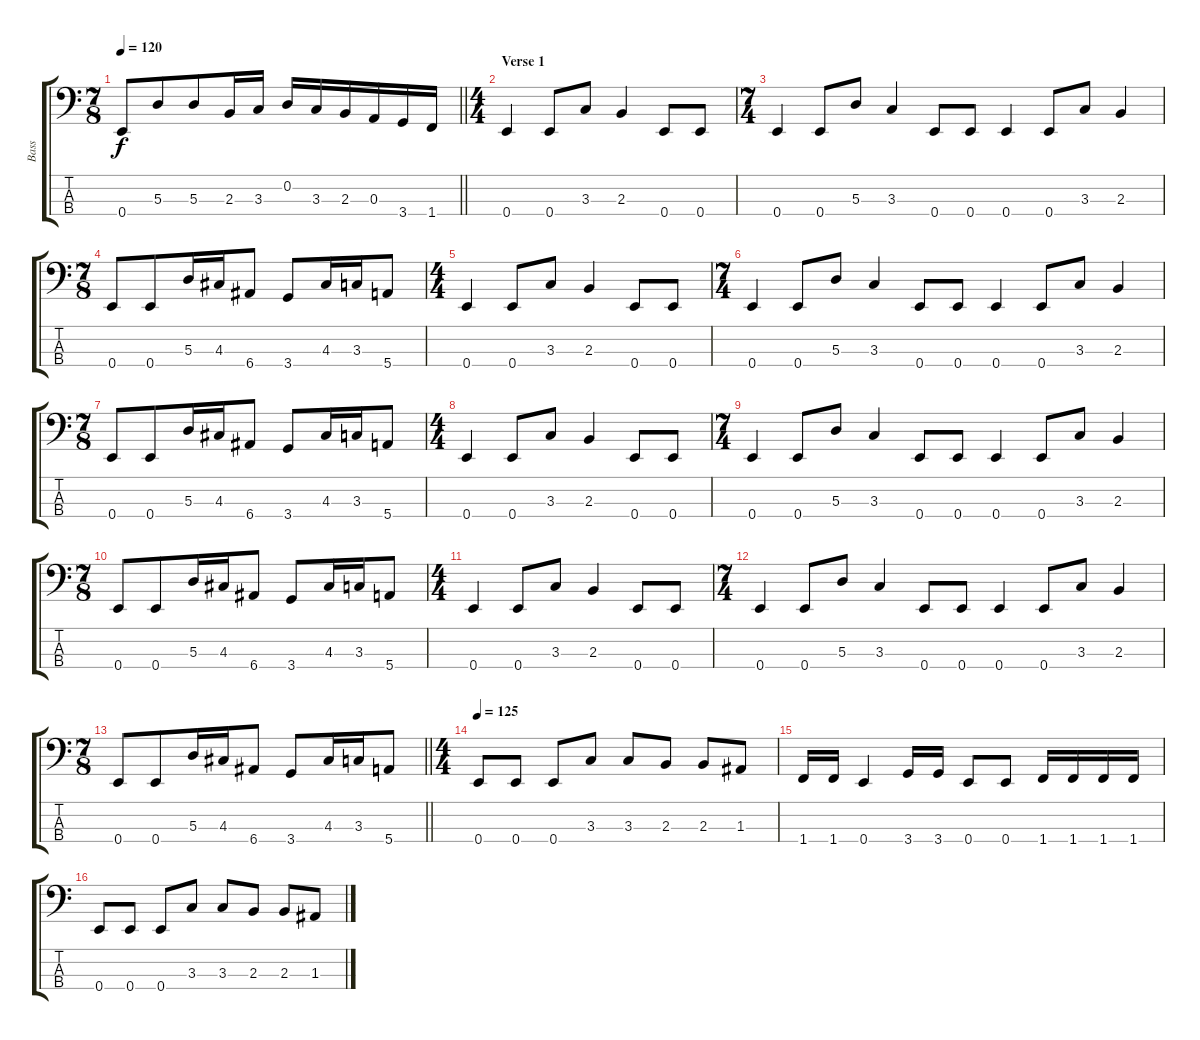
\track ("Bass" "Bass") {instrument electricbassfinger}
\staff {score tabs}
\tuning (G2 D2 A1 E1) {hide}
\ts (7 8)
\tempo 120
\clef f4
\barLineRight lightlight
\ks c
0.4.8{dy f} 5.3.8 5.3.8 2.3.16 3.3.16 0.2.16 3.3.16 2.3.16 0.3.16 3.4.16 1.4.16 |
\ts (4 4)
\section ("" "Verse 1")
0.4.4 0.4.8 3.3.8 2.3.4 0.4.8 0.4.8 |
\ts (7 4)
0.4.4 0.4.8 5.3.8 3.3.4 0.4.8 0.4.8 0.4.4 0.4.8 3.3.8 2.3.4 |
\ts (7 8)
0.4.8 0.4.8 5.3.16 4.3.16 6.4.8 3.4.8 4.3.16 3.3.16 5.4.8 |
\ts (4 4)
0.4.4 0.4.8 3.3.8 2.3.4 0.4.8 0.4.8 |
\ts (7 4)
0.4.4 0.4.8 5.3.8 3.3.4 0.4.8 0.4.8 0.4.4 0.4.8 3.3.8 2.3.4 |
\ts (7 8)
0.4.8 0.4.8 5.3.16 4.3.16 6.4.8 3.4.8 4.3.16 3.3.16 5.4.8 |
\ts (4 4)
0.4.4 0.4.8 3.3.8 2.3.4 0.4.8 0.4.8 |
\ts (7 4)
0.4.4 0.4.8 5.3.8 3.3.4 0.4.8 0.4.8 0.4.4 0.4.8 3.3.8 2.3.4 |
\ts (7 8)
0.4.8 0.4.8 5.3.16 4.3.16 6.4.8 3.4.8 4.3.16 3.3.16 5.4.8 |
\ts (4 4)
0.4.4 0.4.8 3.3.8 2.3.4 0.4.8 0.4.8 |
\ts (7 4)
0.4.4 0.4.8 5.3.8 3.3.4 0.4.8 0.4.8 0.4.4 0.4.8 3.3.8 2.3.4 |
\ts (7 8)
\barLineRight lightlight
0.4.8 0.4.8 5.3.16 4.3.16 6.4.8 3.4.8 4.3.16 3.3.16 5.4.8 |
\ts (4 4)
\tempo 125
0.4.8 0.4.8 0.4.8 3.3.8 3.3.8 2.3.8 2.3.8 1.3.8 |
1.4.16 1.4.16 0.4.4 3.4.16 3.4.16 0.4.8 0.4.8 1.4.16 1.4.16 1.4.16 1.4.16 |
0.4.8 0.4.8 0.4.8 3.3.8 3.3.8 2.3.8 2.3.8 1.3.8
